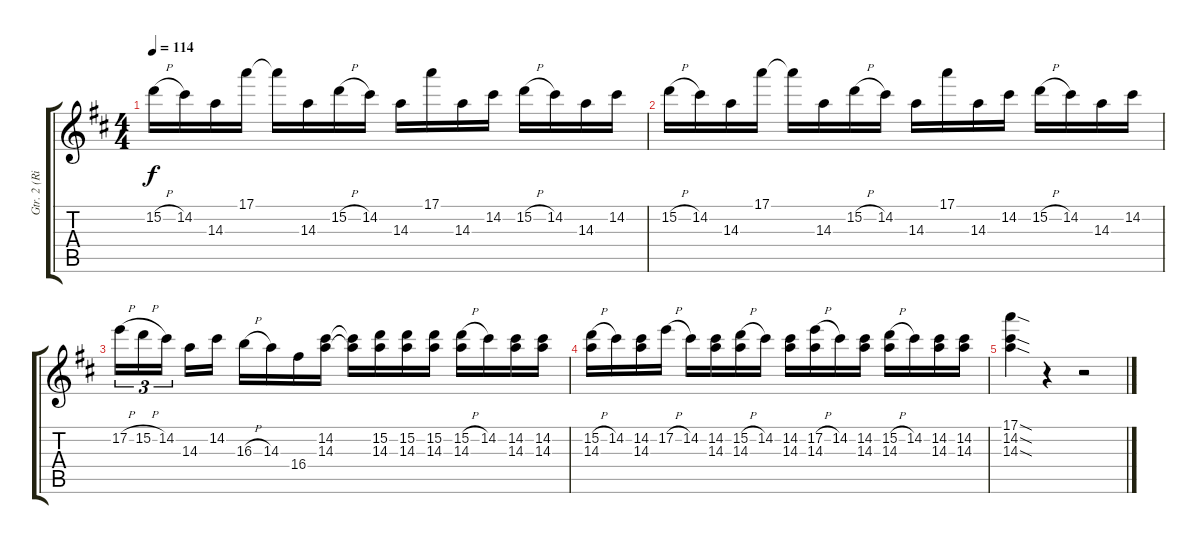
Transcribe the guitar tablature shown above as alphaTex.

\track ("Gtr. 2 (Right Channel)" "Gtr. 2 (Ri") {instrument distortionguitar}
\staff {score tabs}
\tuning (E4 B3 G3 D3 A2 E2) {hide}
\ts (4 4)
\tempo 114
\clef g2
\ks bminor
15.2{h}.16{dy f} 14.2.16 14.3.16 17.1.16 17.1{t}.16 14.3.16 15.2{h}.16 14.2.16 14.3.16 17.1.16 14.3.16 14.2.16 15.2{h}.16 14.2.16 14.3.16 14.2.16 |
15.2{h}.16 14.2.16 14.3.16 17.1.16 17.1{t}.16 14.3.16 15.2{h}.16 14.2.16 14.3.16 17.1.16 14.3.16 14.2.16 15.2{h}.16 14.2.16 14.3.16 14.2.16 |
17.2{h}.16{tu (3 2)} 15.2{h}.16{tu (3 2)} 14.2.16{tu (3 2)} 14.3.16 14.2.16 16.3{h}.16 14.3.16 16.4.16 (14.2 14.3).16 (14.2{t} 14.3{t}).16 (15.2 14.3).16 (15.2 14.3).16 (15.2 14.3).16 (15.2{h} 14.3).16 14.2.16 (14.2 14.3).16 (14.2 14.3).16 |
(15.2{h} 14.3).16 14.2.16 (14.2 14.3).16 17.2{h}.16 14.2.16 (14.2 14.3).16 (15.2{h} 14.3).16 14.2.16 (14.2 14.3).16 (17.2{h} 14.3).16 14.2.16 (14.2 14.3).16 (15.2{h} 14.3).16 14.2.16 (14.2 14.3).16 (14.2 14.3).16 |
(17.1{sod} 14.2{sod} 14.3{sod}).4 r.4 r.2
